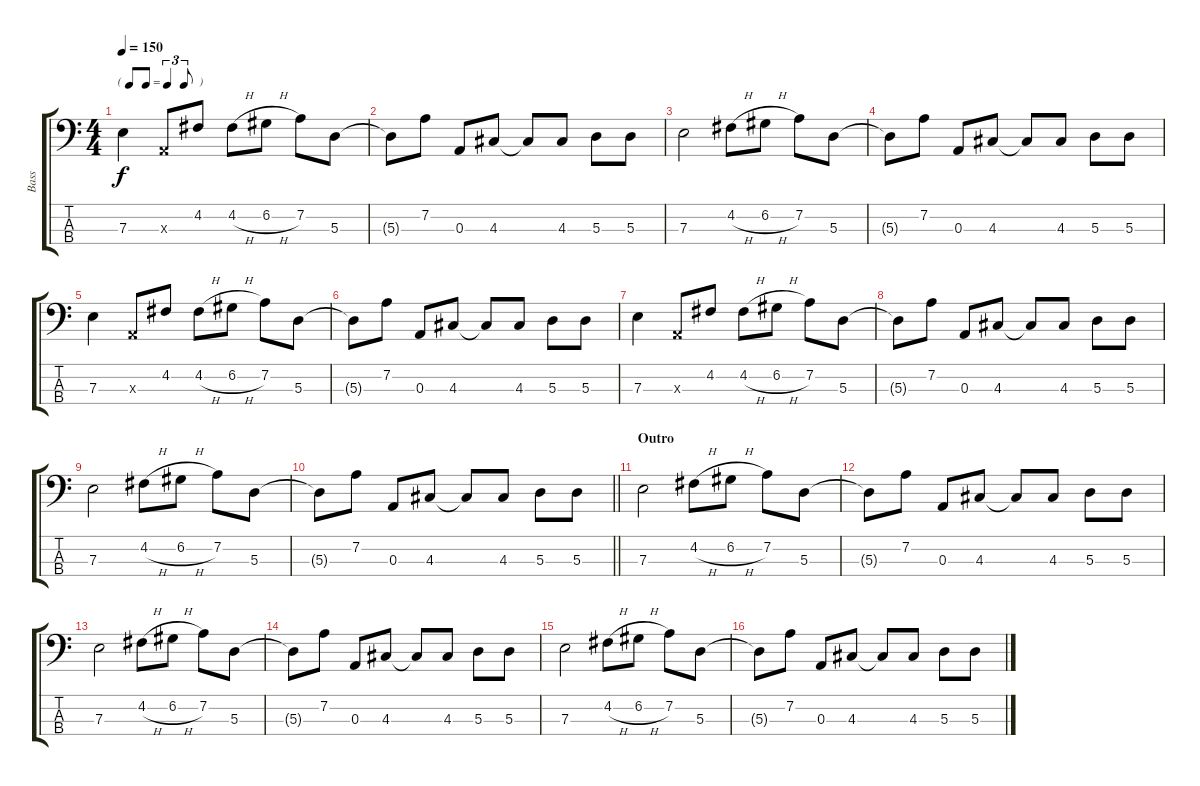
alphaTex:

\track ("Bass" "Bass") {instrument electricbassfinger}
\staff {score tabs}
\tuning (G2 D2 A1 E1) {hide}
\ts (4 4)
\tf triplet8th
\tempo 150
\clef f4
\ks c
7.3.4{dy f} 0.3{x}.8 4.2.8 4.2{h}.8 6.2{h}.8 7.2.8 5.3.8 |
5.3{t}.8 7.2.8 0.3.8 4.3.8 4.3{t}.8 4.3.8 5.3.8 5.3.8 |
7.3.2 4.2{h}.8 6.2{h}.8 7.2.8 5.3.8 |
5.3{t}.8 7.2.8 0.3.8 4.3.8 4.3{t}.8 4.3.8 5.3.8 5.3.8 |
7.3.4 0.3{x}.8 4.2.8 4.2{h}.8 6.2{h}.8 7.2.8 5.3.8 |
5.3{t}.8 7.2.8 0.3.8 4.3.8 4.3{t}.8 4.3.8 5.3.8 5.3.8 |
7.3.4 0.3{x}.8 4.2.8 4.2{h}.8 6.2{h}.8 7.2.8 5.3.8 |
5.3{t}.8 7.2.8 0.3.8 4.3.8 4.3{t}.8 4.3.8 5.3.8 5.3.8 |
7.3.2 4.2{h}.8 6.2{h}.8 7.2.8 5.3.8 |
\barLineRight lightlight
5.3{t}.8 7.2.8 0.3.8 4.3.8 4.3{t}.8 4.3.8 5.3.8 5.3.8 |
\section ("" "Outro")
7.3.2 4.2{h}.8 6.2{h}.8 7.2.8 5.3.8 |
5.3{t}.8 7.2.8 0.3.8 4.3.8 4.3{t}.8 4.3.8 5.3.8 5.3.8 |
7.3.2 4.2{h}.8 6.2{h}.8 7.2.8 5.3.8 |
5.3{t}.8 7.2.8 0.3.8 4.3.8 4.3{t}.8 4.3.8 5.3.8 5.3.8 |
7.3.2 4.2{h}.8 6.2{h}.8 7.2.8 5.3.8 |
5.3{t}.8 7.2.8 0.3.8 4.3.8 4.3{t}.8 4.3.8 5.3.8 5.3.8
